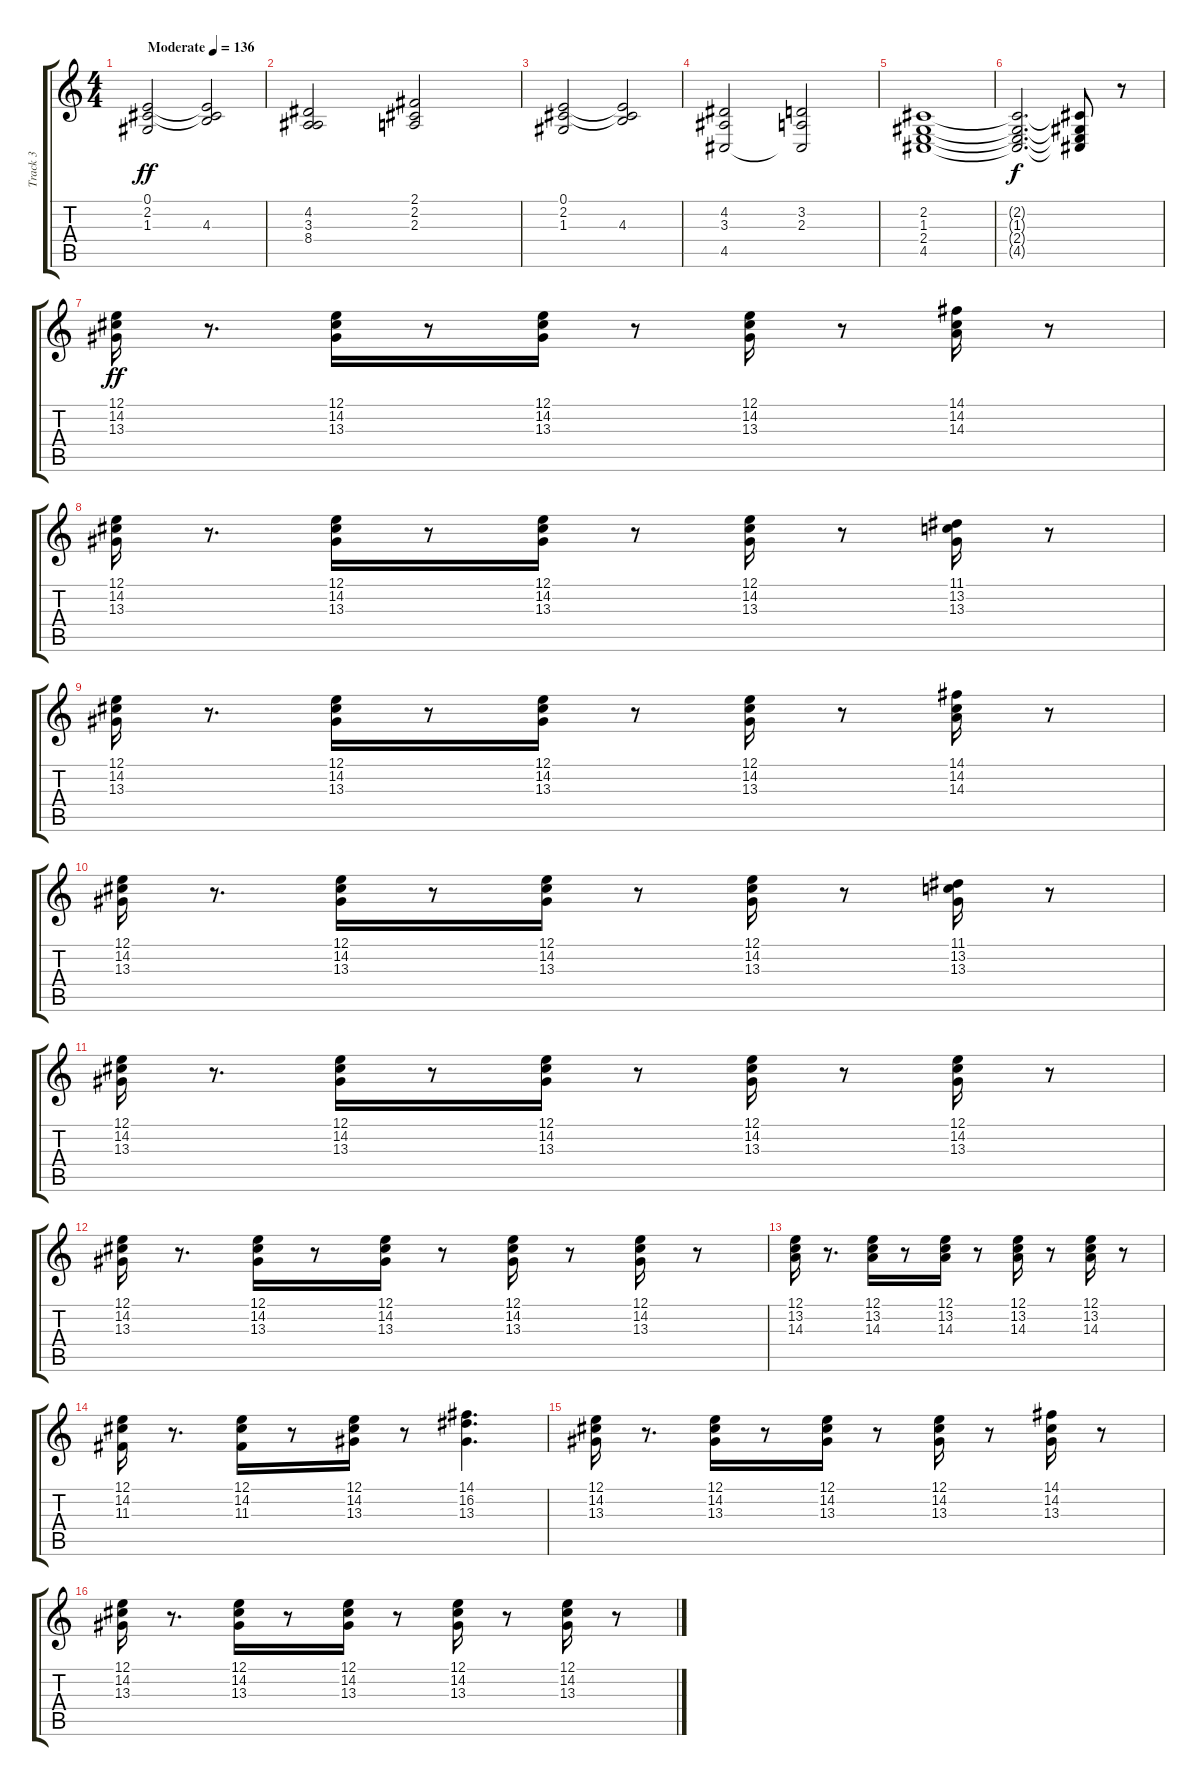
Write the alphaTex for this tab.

\track ("Track 3" "Track 3") {instrument acousticgrandpiano}
\staff {score tabs}
\tuning (E4 B3 G3 D3 A2 E2) {hide}
\ts (4 4)
\tempo (136 "Moderate")
\clef g2
\ks c
(0.1 2.2 1.3).2{dy ff instrument drawbarorgan} (0.1{t} 2.2{t} 4.3).2 |
(4.2 3.3 8.4).2 (2.1 2.2 2.3).2 |
(0.1 2.2 1.3).2 (0.1{t} 2.2{t} 4.3).2 |
(4.2 3.3 4.5).2 (3.2 2.3 4.5{t}).2 |
(2.2 1.3 2.4 4.5).1 |
(2.2{t} 1.3{t} 2.4{t} 4.5{t}).2{d dy f} (2.2{t} 1.3{t} 2.4{t} 4.5{t}).8 r.8 |
(12.1 14.2 13.3).16{dy ff volume 16 instrument acousticgrandpiano} r.8{d} (12.1 14.2 13.3).16 r.8 (12.1 14.2 13.3).16 r.8 (12.1 14.2 13.3).16 r.8 (14.1 14.2 14.3).16 r.8 |
(12.1 14.2 13.3).16 r.8{d} (12.1 14.2 13.3).16 r.8 (12.1 14.2 13.3).16 r.8 (12.1 14.2 13.3).16 r.8 (11.1 13.2 13.3).16 r.8 |
(12.1 14.2 13.3).16 r.8{d} (12.1 14.2 13.3).16 r.8 (12.1 14.2 13.3).16 r.8 (12.1 14.2 13.3).16 r.8 (14.1 14.2 14.3).16 r.8 |
(12.1 14.2 13.3).16 r.8{d} (12.1 14.2 13.3).16 r.8 (12.1 14.2 13.3).16 r.8 (12.1 14.2 13.3).16 r.8 (11.1 13.2 13.3).16 r.8 |
(12.1 14.2 13.3).16 r.8{d} (12.1 14.2 13.3).16 r.8 (12.1 14.2 13.3).16 r.8 (12.1 14.2 13.3).16 r.8 (12.1 14.2 13.3).16 r.8 |
(12.1 14.2 13.3).16 r.8{d} (12.1 14.2 13.3).16 r.8 (12.1 14.2 13.3).16 r.8 (12.1 14.2 13.3).16 r.8 (12.1 14.2 13.3).16 r.8 |
(12.1 13.2 14.3).16 r.8{d} (12.1 13.2 14.3).16 r.8 (12.1 13.2 14.3).16 r.8 (12.1 13.2 14.3).16 r.8 (12.1 13.2 14.3).16 r.8 |
(12.1 14.2 11.3).16 r.8{d} (12.1 14.2 11.3).16 r.8 (12.1 14.2 13.3).16 r.8 (14.1 16.2 13.3).4{d} |
(12.1 14.2 13.3).16 r.8{d} (12.1 14.2 13.3).16 r.8 (12.1 14.2 13.3).16 r.8 (12.1 14.2 13.3).16 r.8 (14.1 14.2 13.3).16 r.8 |
(12.1 14.2 13.3).16 r.8{d} (12.1 14.2 13.3).16 r.8 (12.1 14.2 13.3).16 r.8 (12.1 14.2 13.3).16 r.8 (12.1 14.2 13.3).16 r.8
